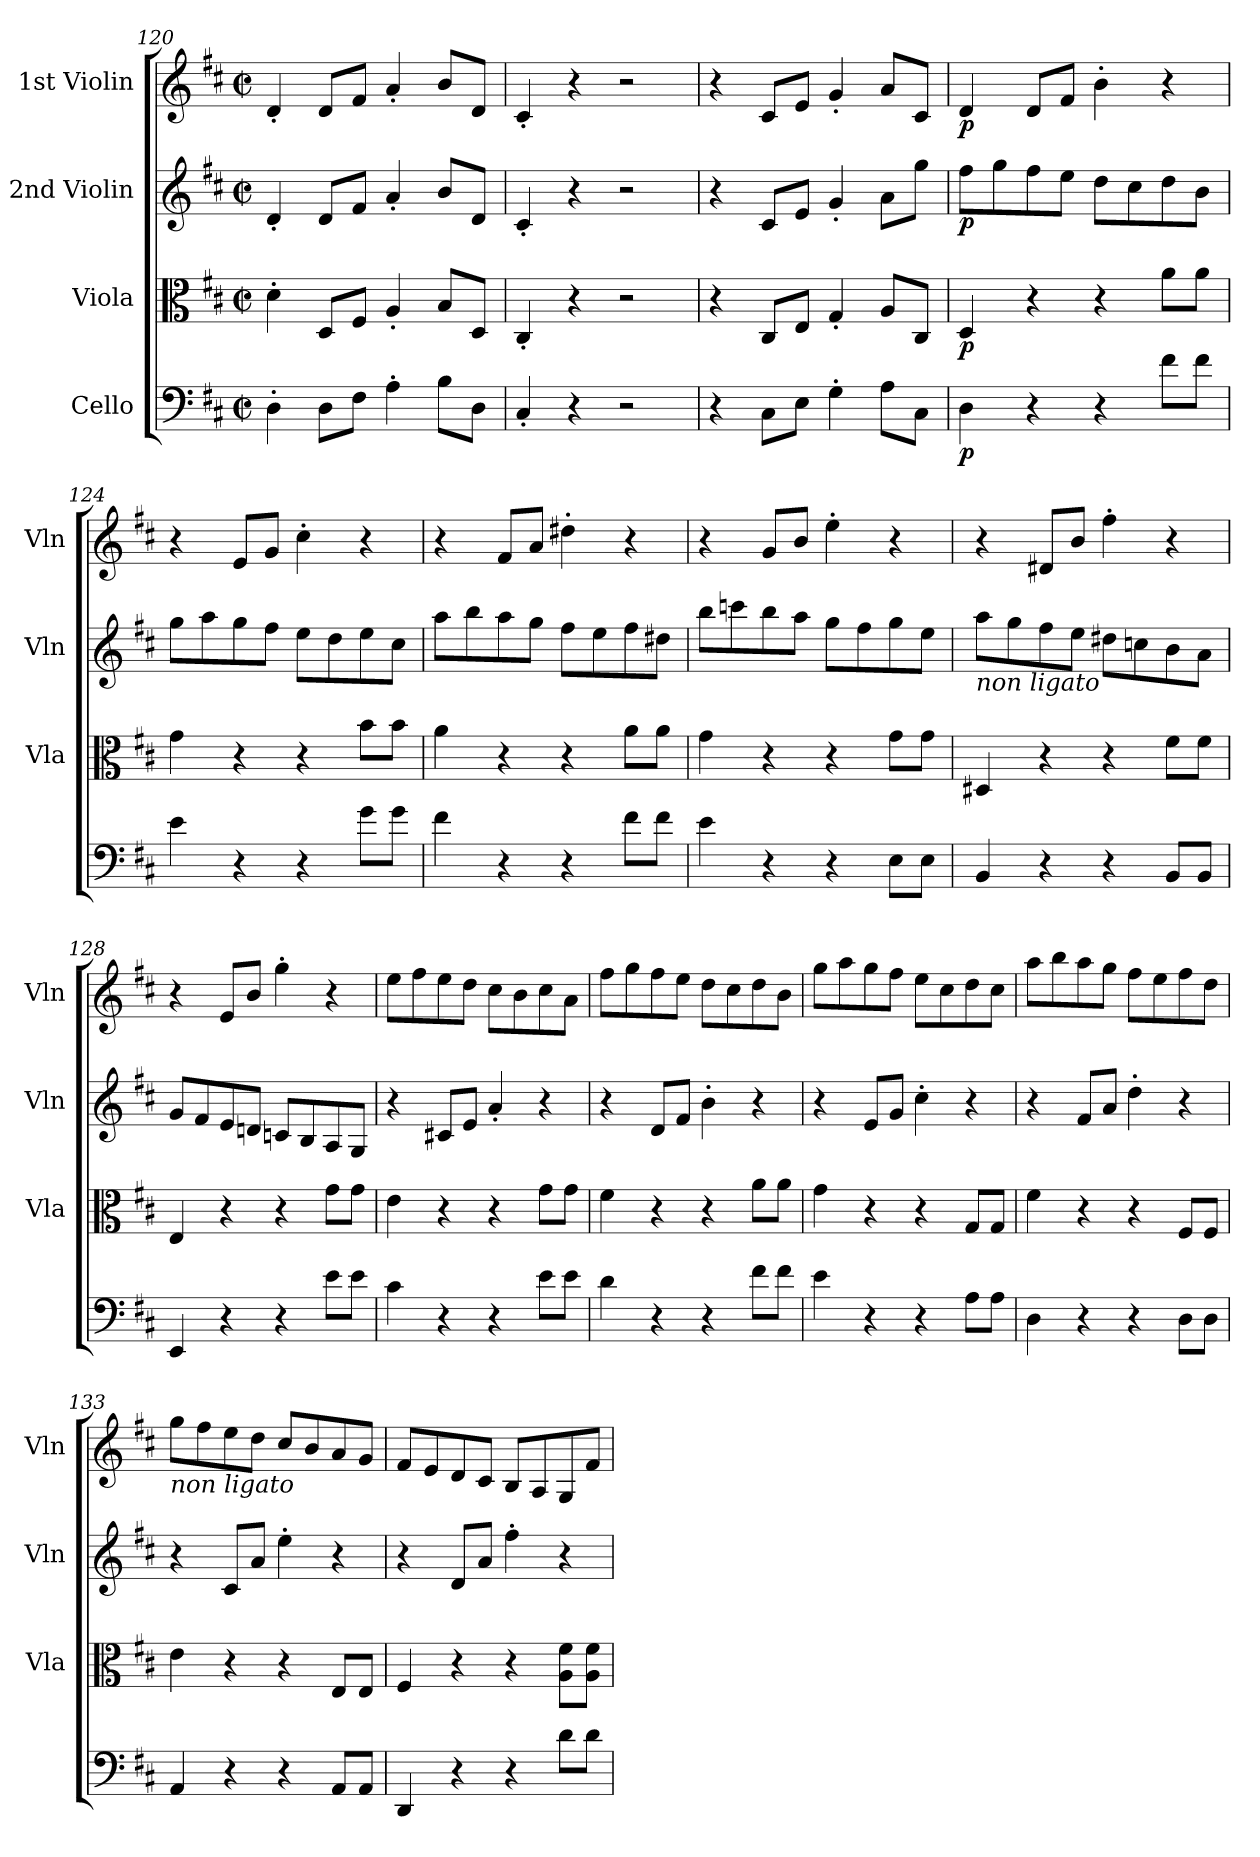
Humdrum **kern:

**kern	**dynam	**kern	**dynam	**kern	**dynam	**kern	**dynam
*part4	*part4	*part3	*part3	*part2	*part2	*part1	*part1
*staff4	*staff4	*staff3	*staff3	*staff2	*staff2	*staff1	*staff1
*I"Cello	*	*I"Viola	*	*I"2nd Violin	*	*I"1st Violin	*
*	*	*I'Vla	*	*I'Vln	*	*I'Vln	*
*clefF4	*	*clefC3	*	*clefG2	*	*clefG2	*
*k[f#c#]	*	*k[f#c#]	*	*k[f#c#]	*	*k[f#c#]	*
*b:	*	*b:	*	*b:	*	*b:	*
*M2/2	*	*M2/2	*	*M2/2	*	*M2/2	*
*met(c|)	*	*met(c|)	*	*met(c|)	*	*met(c|)	*
=120	=120	=120	=120	=120	=120	=120	=120
4D'\	.	4d'\	.	4d'/	.	4d'/	.
8D\L	.	8D/L	.	8d/L	.	8d/L	.
8F#\J	.	8F#/J	.	8f#/J	.	8f#/J	.
4A'\	.	4A'/	.	4a'/	.	4a'/	.
8B\L	.	8B/L	.	8b/L	.	8b/L	.
8D\J	.	8D/J	.	8d/J	.	8d/J	.
!!LO:LB:g=z
=121	=121	=121	=121	=121	=121	=121	=121
4C#'/	.	4C#'/	.	4c#'/	.	4c#'/	.
4r	.	4r	.	4r	.	4r	.
2r	.	2r	.	2r	.	2r	.
=122	=122	=122	=122	=122	=122	=122	=122
4r	.	4r	.	4r	.	4r	.
8C#\L	.	8C#/L	.	8c#/L	.	8c#/L	.
8E\J	.	8E/J	.	8e/J	.	8e/J	.
4G'\	.	4G'/	.	4g'/	.	4g'/	.
8A\L	.	8A/L	.	8a\L	.	8a/L	.
8C#\J	.	8C#/J	.	8gg\J	.	8c#/J	.
!!LO:PB:g=z
=123	=123	=123	=123	=123	=123	=123	=123
!	!LO:DY:b	!	!LO:DY:b	!	!LO:DY:b	!	!LO:DY:b
4D\	p	4D/	p	8ff#\L	p	4d/	p
.	.	.	.	8gg\	.	.	.
4r	.	4r	.	8ff#\	.	8d/L	.
.	.	.	.	8ee\J	.	8f#/J	.
4r	.	4r	.	8dd\L	.	4b'\	.
.	.	.	.	8cc#\	.	.	.
8f#\L	.	8a\L	.	8dd\	.	4r	.
8f#\J	.	8a\J	.	8b\J	.	.	.
=124	=124	=124	=124	=124	=124	=124	=124
4e\	.	4g\	.	8gg\L	.	4r	.
.	.	.	.	8aa\	.	.	.
4r	.	4r	.	8gg\	.	8e/L	.
.	.	.	.	8ff#\J	.	8g/J	.
4r	.	4r	.	8ee\L	.	4cc#'\	.
.	.	.	.	8dd\	.	.	.
8g\L	.	8b\L	.	8ee\	.	4r	.
8g\J	.	8b\J	.	8cc#\J	.	.	.
=125	=125	=125	=125	=125	=125	=125	=125
4f#\	.	4a\	.	8aa\L	.	4r	.
.	.	.	.	8bb\	.	.	.
4r	.	4r	.	8aa\	.	8f#/L	.
.	.	.	.	8gg\J	.	8a/J	.
4r	.	4r	.	8ff#\L	.	4dd#X'\	.
.	.	.	.	8ee\	.	.	.
8f#\L	.	8a\L	.	8ff#\	.	4r	.
8f#\J	.	8a\J	.	8dd#X\J	.	.	.
=126	=126	=126	=126	=126	=126	=126	=126
4e\	.	4g\	.	8bb\L	.	4r	.
.	.	.	.	8cccn\	.	.	.
4r	.	4r	.	8bb\	.	8g/L	.
.	.	.	.	8aa\J	.	8b/J	.
4r	.	4r	.	8gg\L	.	4ee'\	.
.	.	.	.	8ff#\	.	.	.
8E\L	.	8g\L	.	8gg\	.	4r	.
8E\J	.	8g\J	.	8ee\J	.	.	.
!!LO:LB:g=z
=127	=127	=127	=127	=127	=127	=127	=127
!	!	!	!	!LO:TX:b:i:t=non ligato	!	!	!
4BB/	.	4D#X/	.	8aa\L	.	4r	.
.	.	.	.	8gg\	.	.	.
4r	.	4r	.	8ff#\	.	8d#X/L	.
.	.	.	.	8ee\J	.	8b/J	.
4r	.	4r	.	8dd#X\L	.	4ff#'\	.
.	.	.	.	8ccn\	.	.	.
8BB/L	.	8f#\L	.	8b\	.	4r	.
8BB/J	.	8f#\J	.	8a\J	.	.	.
=128	=128	=128	=128	=128	=128	=128	=128
4EE/	.	4E/	.	8g/L	.	4r	.
.	.	.	.	8f#/	.	.	.
4r	.	4r	.	8e/	.	8e/L	.
.	.	.	.	8dn/J	.	8b/J	.
4r	.	4r	.	8cn/L	.	4gg'\	.
.	.	.	.	8B/	.	.	.
8e\L	.	8g\L	.	8A/	.	4r	.
8e\J	.	8g\J	.	8G/J	.	.	.
!!LO:PB:g=z
=129	=129	=129	=129	=129	=129	=129	=129
4c#\	.	4e\	.	4r	.	8ee\L	.
.	.	.	.	.	.	8ff#\	.
4r	.	4r	.	8c#X/L	.	8ee\	.
.	.	.	.	8e/J	.	8dd\J	.
4r	.	4r	.	4a'/	.	8cc#\L	.
.	.	.	.	.	.	8b\	.
8e\L	.	8g\L	.	4r	.	8cc#\	.
8e\J	.	8g\J	.	.	.	8a\J	.
=130	=130	=130	=130	=130	=130	=130	=130
4d\	.	4f#\	.	4r	.	8ff#\L	.
.	.	.	.	.	.	8gg\	.
4r	.	4r	.	8d/L	.	8ff#\	.
.	.	.	.	8f#/J	.	8ee\J	.
4r	.	4r	.	4b'\	.	8dd\L	.
.	.	.	.	.	.	8cc#\	.
8f#\L	.	8a\L	.	4r	.	8dd\	.
8f#\J	.	8a\J	.	.	.	8b\J	.
=131	=131	=131	=131	=131	=131	=131	=131
4e\	.	4g\	.	4r	.	8gg\L	.
.	.	.	.	.	.	8aa\	.
4r	.	4r	.	8e/L	.	8gg\	.
.	.	.	.	8g/J	.	8ff#\J	.
4r	.	4r	.	4cc#'\	.	8ee\L	.
.	.	.	.	.	.	8cc#\	.
8A\L	.	8G/L	.	4r	.	8dd\	.
8A\J	.	8G/J	.	.	.	8cc#\J	.
=132	=132	=132	=132	=132	=132	=132	=132
4D\	.	4f#\	.	4r	.	8aa\L	.
.	.	.	.	.	.	8bb\	.
4r	.	4r	.	8f#/L	.	8aa\	.
.	.	.	.	8a/J	.	8gg\J	.
4r	.	4r	.	4dd'\	.	8ff#\L	.
.	.	.	.	.	.	8ee\	.
8D\L	.	8F#/L	.	4r	.	8ff#\	.
8D\J	.	8F#/J	.	.	.	8dd\J	.
!!LO:LB:g=z
=133	=133	=133	=133	=133	=133	=133	=133
!	!	!	!	!	!	!LO:TX:b:i:t=non ligato	!
4AA/	.	4e\	.	4r	.	8gg\L	.
.	.	.	.	.	.	8ff#\	.
4r	.	4r	.	8c#/L	.	8ee\	.
.	.	.	.	8a/J	.	8dd\J	.
4r	.	4r	.	4ee'\	.	8cc#/L	.
.	.	.	.	.	.	8b/	.
8AA/L	.	8E/L	.	4r	.	8a/	.
8AA/J	.	8E/J	.	.	.	8g/J	.
=134	=134	=134	=134	=134	=134	=134	=134
4DD/	.	4F#/	.	4r	.	8f#/L	.
.	.	.	.	.	.	8e/	.
4r	.	4r	.	8d/L	.	8d/	.
.	.	.	.	8a/J	.	8c#/J	.
4r	.	4r	.	4ff#'\	.	8B/L	.
.	.	.	.	.	.	8A/	.
8d\L	.	8A\ 8f#\L	.	4r	.	8G/	.
8d\J	.	8A\ 8f#\J	.	.	.	8f#/J	.
=	=	=	=	=	=	=	=
*-	*-	*-	*-	*-	*-	*-	*-
